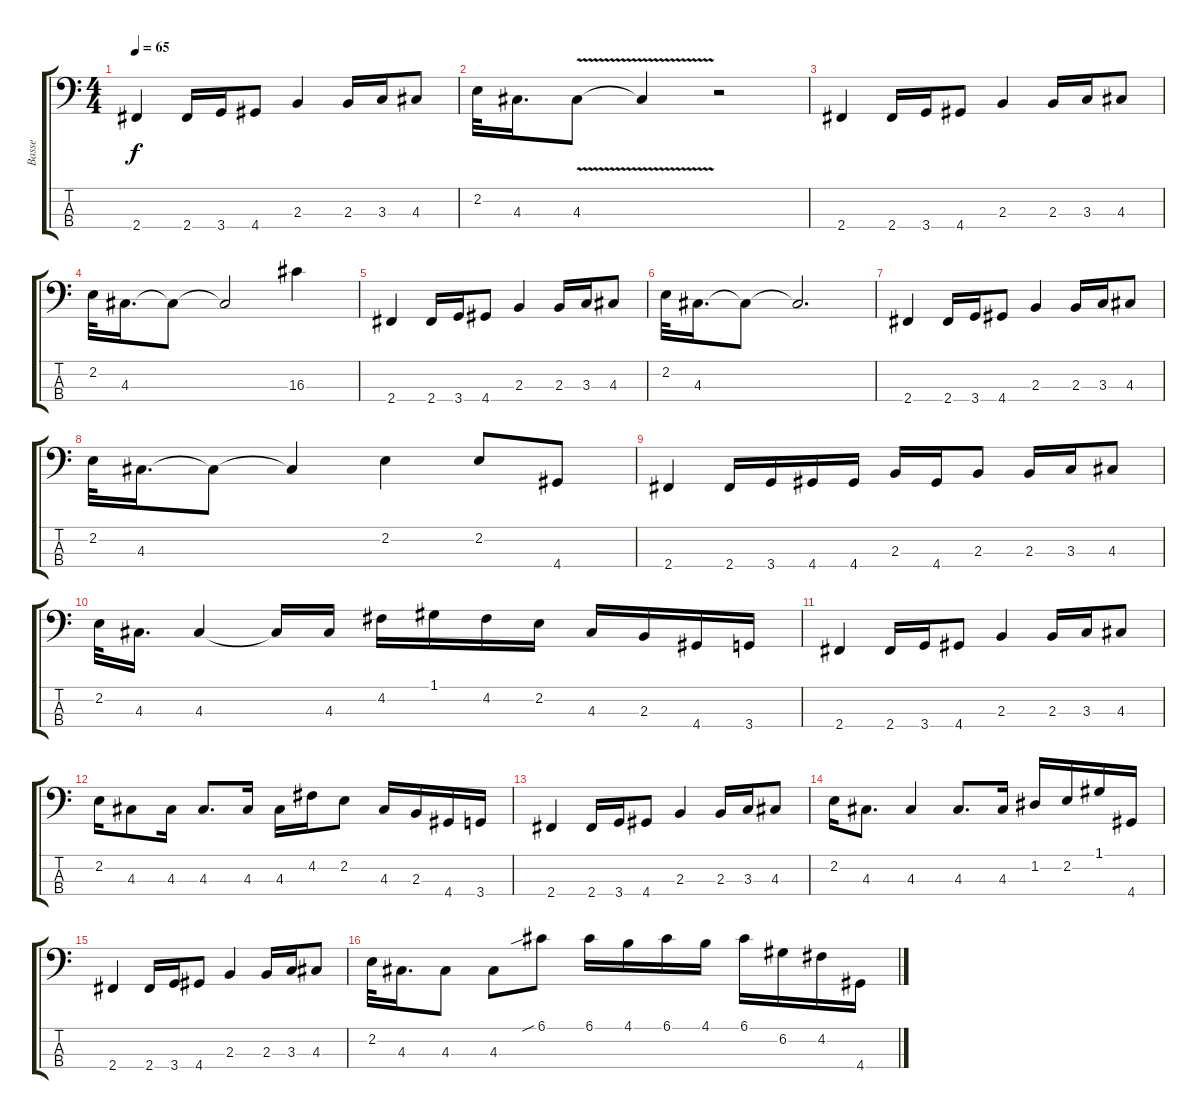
\track ("Basse" "Basse") {instrument electricbassfinger}
\staff {score tabs}
\tuning (G2 D2 A1 E1) {hide}
\ts (4 4)
\tempo 65
\clef f4
\ks c
2.4.4{dy f instrument electricbassfinger} 2.4.16 3.4.16 4.4.8 2.3.4 2.3.16 3.3.16 4.3.8 |
2.2.32 4.3.16{d} 4.3{v}.8 4.3{t}.4 r.2 |
2.4.4 2.4.16 3.4.16 4.4.8 2.3.4 2.3.16 3.3.16 4.3.8 |
2.2.32 4.3.16{d} 4.3{t}.8 4.3{t}.2 16.3.4 |
2.4.4 2.4.16 3.4.16 4.4.8 2.3.4 2.3.16 3.3.16 4.3.8 |
2.2.32 4.3.16{d} 4.3{t}.8 4.3{t}.2{d} |
2.4.4 2.4.16 3.4.16 4.4.8 2.3.4 2.3.16 3.3.16 4.3.8 |
2.2.32 4.3.16{d} 4.3{t}.8 4.3{t}.4 2.2.4 2.2.8 4.4.8 |
2.4.4 2.4.16 3.4.16 4.4.16 4.4.16 2.3.16 4.4.16 2.3.8 2.3.16 3.3.16 4.3.8 |
2.2.32 4.3.16{d} 4.3.4 4.3{t}.16 4.3.16 4.2.16 1.1.16 4.2.16 2.2.16 4.3.16 2.3.16 4.4.16 3.4.16 |
2.4.4 2.4.16 3.4.16 4.4.8 2.3.4 2.3.16 3.3.16 4.3.8 |
2.2.16 4.3.8 4.3.16 4.3.8{d} 4.3.16 4.3.16 4.2.16 2.2.8 4.3.16 2.3.16 4.4.16 3.4.16 |
2.4.4 2.4.16 3.4.16 4.4.8 2.3.4 2.3.16 3.3.16 4.3.8 |
2.2.16 4.3.8{d} 4.3.4 4.3.8{d} 4.3.16 1.2.16 2.2.16 1.1.16 4.4.16 |
2.4.4 2.4.16 3.4.16 4.4.8 2.3.4 2.3.16 3.3.16 4.3.8 |
2.2.32 4.3.16{d} 4.3.8 4.3.8 6.1{sib}.8 6.1.16 4.1.16 6.1.16 4.1.16 6.1.16 6.2.16 4.2.16 4.4.16
